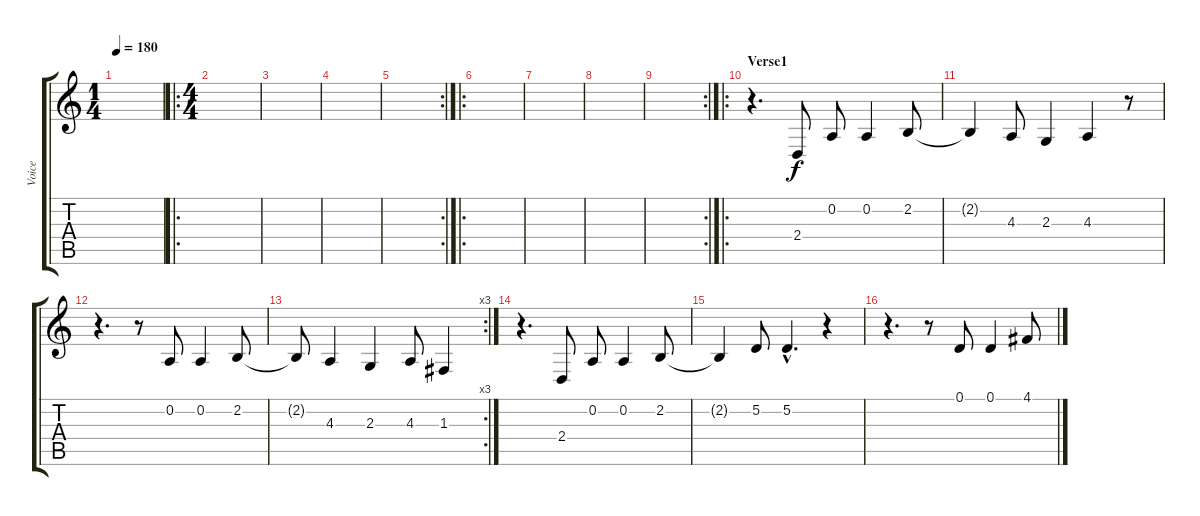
\track ("Voice" "Voice") {instrument lead1square}
\staff {score tabs}
\tuning (D4 A3 F3 C3 G2 D2) {hide}
\ts (1 4)
\tempo 180
\clef g2
\ks c
|
\ro
\ts (4 4)
|
|
|
\rc 2
|
\ro
|
|
|
\rc 2
|
\ro
\section ("" "Verse1")
r.4{d} 2.4.8 0.2.8 0.2.4 2.2.8 |
2.2{t}.4 4.3.8 2.3.4 4.3.4 r.8 |
r.4{d} r.8 0.2.8 0.2.4 2.2.8 |
\rc 3
2.2{t}.8 4.3.4 2.3.4 4.3.8 1.3.4 |
r.4{d} 2.4.8 0.2.8 0.2.4 2.2.8 |
2.2{t}.4 5.2.8 5.2{hac}.4{d} r.4 |
r.4{d} r.8 0.1.8 0.1.4 4.1.8
